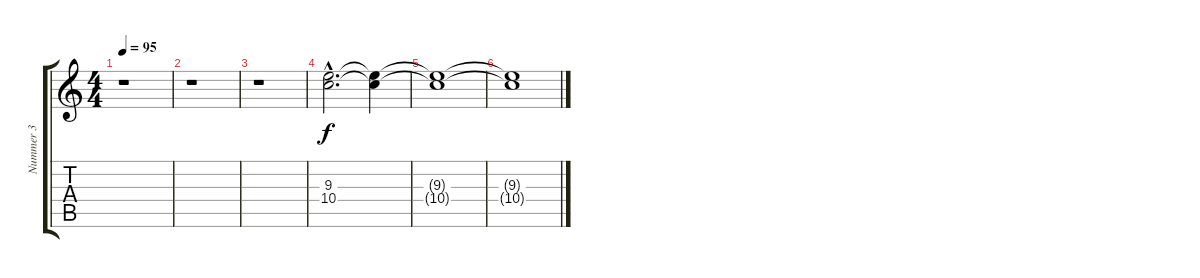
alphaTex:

\track ("Nummer 3" "Nummer 3") {instrument electricguitarclean}
\staff {score tabs}
\tuning (E4 B3 G3 D3 A2 E2) {hide}
\ts (4 4)
\tempo 95
\clef g2
\ks c
r.1{dy f} |
r.1 |
r.1 |
(9.3{hac} 10.4{hac}).2{d volume 10 instrument electricguitarclean} (9.3{t} 10.4{t}).4 |
(9.3{t} 10.4{t}).1 |
(9.3{t} 10.4{t}).1
